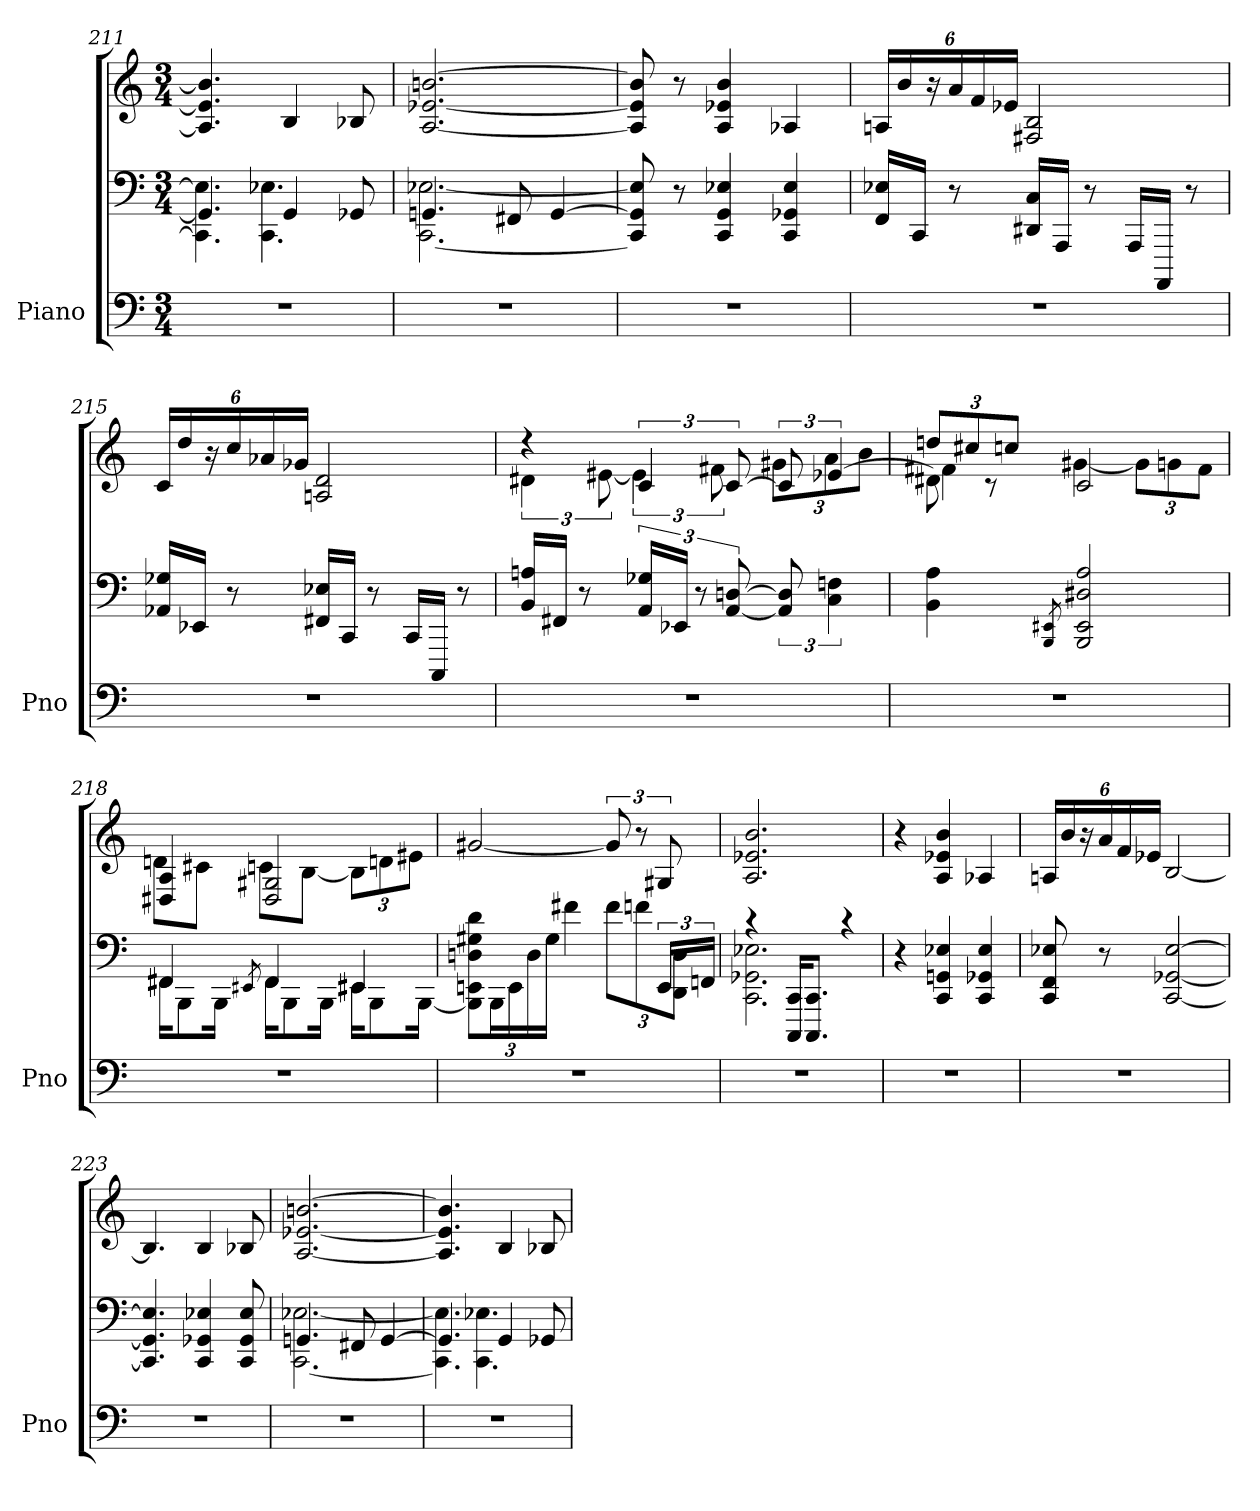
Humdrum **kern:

**kern	**kern	**kern
*part1	*part1	*part1
*staff3	*staff2	*staff1
*I"Piano	*	*
*I'Pno	*	*
*clefF4	*clefF4	*clefG2
*k[]	*k[]	*k[]
*M3/4	*M3/4	*M3/4
=211	=211	=211
*	*^	*
2.r	4.GG]	4.CC] 4.E-]	4.A] 4.e-] 4.b]
.	4GG	4.CC 4.E-X	4B
.	8GG-X	.	8B-X
=212	=212	=212	=212
2.r	4.GGn	[2.CC [2.E-X	[2.A [2.e-X [2.bn
.	8FF#X	.	.
.	[4GG	.	.
*	*v	*v	*
=213	=213	=213
2.r	8CC] 8GG] 8E-]	8A] 8e-] 8b]
.	8r	8r
.	4CC 4GG 4E-X	4A 4e-X 4b
.	4CC 4GG-X 4E-	4A-X
=214	=214	=214
2.r	16FF 16E-XLL	24AnLL
.	.	24b
.	16CCJJ	.
.	.	24r
.	8r	24a
.	.	24f
.	.	24e-XJJ
.	16DD#X 16CLL	2F#X 2B
.	16AAAJJ	.
.	8r	.
.	16AAALL	.
.	16AAAAJJ	.
.	8r	.
=215	=215	=215
2.r	16AA-X 16G-XLL	24cLL
.	.	24dd
.	16EE-XJJ	.
.	.	24r
.	8r	24cc
.	.	24a-X
.	.	24g-XJJ
.	16FF#X 16E-XLL	2An 2d
.	16CCJJ	.
.	8r	.
.	16CCLL	.
.	16CCCJJ	.
.	8r	.
=216	=216	=216
*	*	*^
2.r	16BB 16AnLL	4r	6d#X
.	16FF#XJJ	.	.
.	8r	.	.
.	.	.	[12e#X
.	24AA 24G-XLL	6c	6e#]
.	24EE-XJJ	.	.
.	12r	.	.
.	[12AA [12Dn	[12c	12f#X
.	12AA] 12D]	12c]	12g#XL
.	6C 6Fn	[6e-X	12a
.	.	.	12bJ
=217	=217	=217	=217
*	*	*	*^
2.r	4BB 4A	8d#X\]	4f#X	12ddnL
.	.	.	.	12cc#X
.	.	8rc	.	.
.	.	.	.	12ccnJ
.	8qBBB 8qEE#X	.	.	.
.	2BBB] 2EE#] 2D#X 2A	2c	[4g#X	2ryy
.	.	.	12g#L]	.
.	.	.	12gn	.
.	.	.	12f#J	.
*	*	*	*v	*v
=218	=218	=218	=218
*	*^	*	*
2.r	4FF#X	16FF#XKL	4D#X 4A	8dnL
.	.	8BBB	.	.
.	.	.	.	8c#XJ
.	.	16BBBJk	.	.
.	.	8qEE#X	.	.
.	4FF#	16FF#KL	2D# 2G#X	8cnL
.	.	8BBB	.	.
.	.	.	.	[8BJ
.	.	16BBBJk	.	.
.	4EE#X	16EE#XKL	.	12BL]
.	.	8BBB	.	.
.	.	.	.	12dn
.	.	.	.	12e#XJ
.	.	[16BBBJk	.	.
*	*	*	*v	*v
=219	=219	=219	=219
2.r	12BBB]\ 12EEn\ 12Dn\ 12G#X\ 12d\L	2ryy	[2g#X/
.	24BBBL	.	.
.	24EE	.	.
.	24D	.	.
.	24G#\JJ	.	.
.	4f#X	.	.
.	12ryy	12f#\L	12g#/]
.	12ryy	12fn\	12r
.	24EELL	12DD/ 12D/J	12G#X
.	24FFnJJ	.	.
=220	=220	=220	=220
2.r	4r	2.CC 2.GG-X 2.E-X	2.A 2.e-X 2.b
.	16CCC 16CCKL	.	.
.	8.CCC 8.CCJ	.	.
.	4r	.	.
*	*v	*v	*
=221	=221	=221
2.r	4r	4r
.	4CC 4GGn 4E-X	4A 4e-X 4b
.	4CC 4GG-X 4E-	4A-X
=222	=222	=222
2.r	8CC 8FF 8E-X	24AnLL
.	.	24b
.	.	24r
.	8r	24a
.	.	24f
.	.	24e-XJJ
.	[2CC [2GG-X [2E-	[2B
=223	=223	=223
2.r	4.CC] 4.GG-] 4.E-]	4.B]
.	4CC 4GG-X 4E-X	4B
.	8CC 8GG- 8E-	8B-X
=224	=224	=224
*	*^	*
2.r	4.GGn	[2.CC [2.E-X	[2.A [2.e-X [2.bn
.	8FF#X	.	.
.	[4GG	.	.
=225	=225	=225	=225
2.r	4.GG]	4.CC] 4.E-]	4.A] 4.e-] 4.b]
.	4GG	4.CC 4.E-X	4B
.	8GG-X	.	8B-X
*	*v	*v	*
=	=	=
*-	*-	*-
